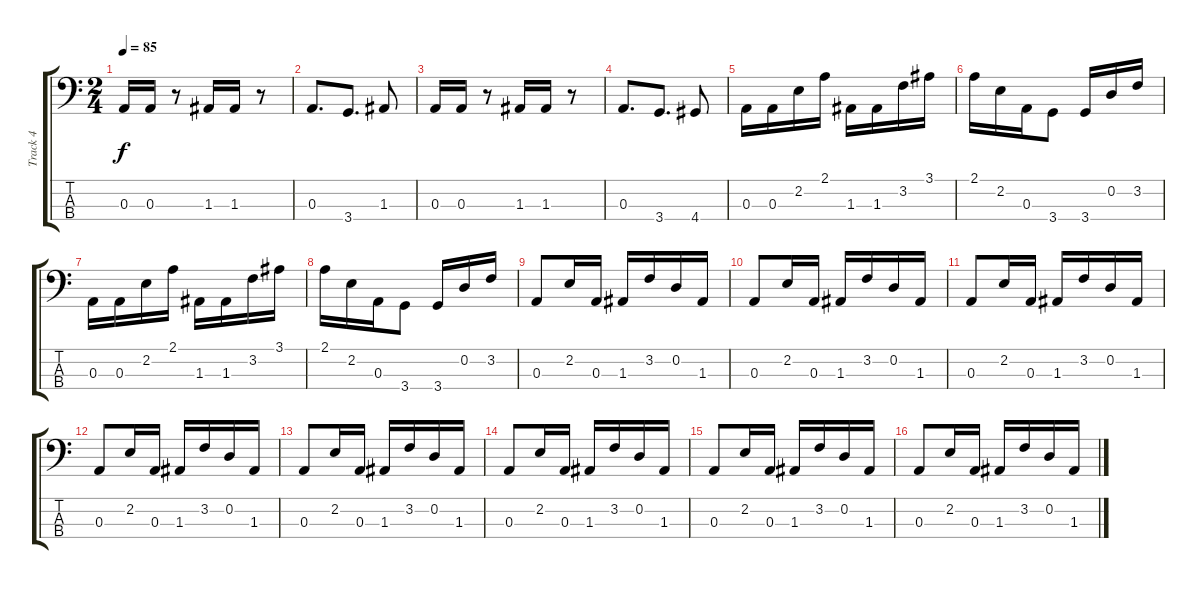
\track ("Track 4" "Track 4") {instrument electricbasspick}
\staff {score tabs}
\tuning (G2 D2 A1 E1) {hide}
\ts (2 4)
\tempo 85
\clef f4
\ks c
0.3.16{dy f} 0.3.16 r.8 1.3.16 1.3.16 r.8 |
0.3.8{d} 3.4.8{d} 1.3.8 |
0.3.16 0.3.16 r.8 1.3.16 1.3.16 r.8 |
0.3.8{d} 3.4.8{d} 4.4.8 |
0.3.16 0.3.16 2.2.16 2.1.16 1.3.16 1.3.16 3.2.16 3.1.16 |
2.1.16 2.2.16 0.3.16 3.4.8 3.4.16 0.2.16 3.2.16 |
0.3.16 0.3.16 2.2.16 2.1.16 1.3.16 1.3.16 3.2.16 3.1.16 |
2.1.16 2.2.16 0.3.16 3.4.8 3.4.16 0.2.16 3.2.16 |
0.3.8 2.2.16 0.3.16 1.3.16 3.2.16 0.2.16 1.3.16 |
0.3.8 2.2.16 0.3.16 1.3.16 3.2.16 0.2.16 1.3.16 |
0.3.8 2.2.16 0.3.16 1.3.16 3.2.16 0.2.16 1.3.16 |
0.3.8 2.2.16 0.3.16 1.3.16 3.2.16 0.2.16 1.3.16 |
0.3.8 2.2.16 0.3.16 1.3.16 3.2.16 0.2.16 1.3.16 |
0.3.8 2.2.16 0.3.16 1.3.16 3.2.16 0.2.16 1.3.16 |
0.3.8 2.2.16 0.3.16 1.3.16 3.2.16 0.2.16 1.3.16 |
0.3.8 2.2.16 0.3.16 1.3.16 3.2.16 0.2.16 1.3.16
